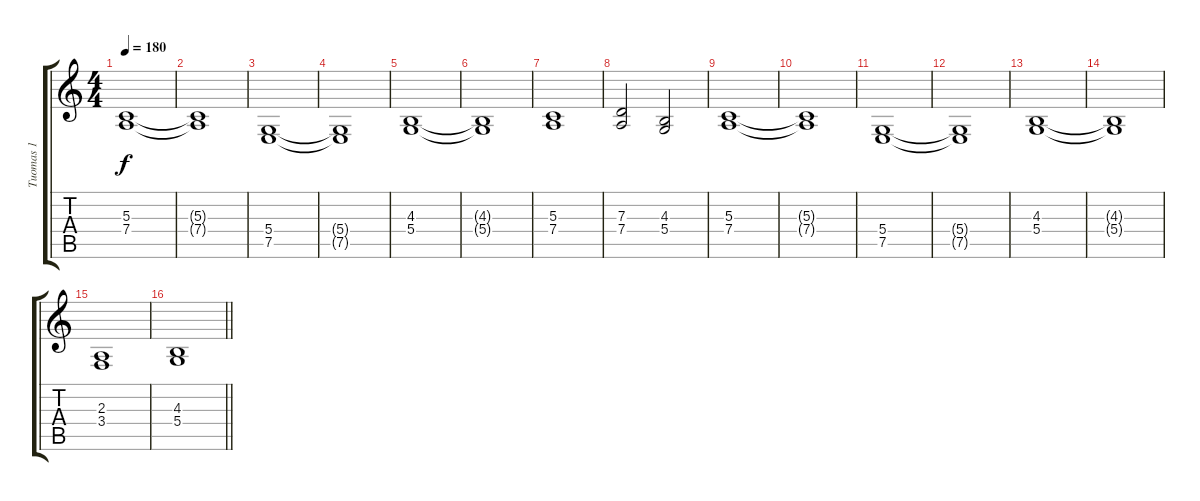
\track ("Tuomas 1" "Tuomas 1") {instrument synthstrings1}
\staff {score tabs}
\tuning (E4 B3 G3 D3 A2 E2) {hide}
\ts (4 4)
\tempo 180
\clef g2
\ks c
(5.3 7.4).1{dy f} |
(5.3{t} 7.4{t}).1 |
(5.4 7.5).1 |
(5.4{t} 7.5{t}).1 |
(4.3 5.4).1 |
(4.3{t} 5.4{t}).1 |
(5.3 7.4).1 |
(7.3 7.4).2 (4.3 5.4).2 |
(5.3 7.4).1 |
(5.3{t} 7.4{t}).1 |
(5.4 7.5).1 |
(5.4{t} 7.5{t}).1 |
(4.3 5.4).1 |
(4.3{t} 5.4{t}).1 |
(2.3 3.4).1 |
\barLineRight lightlight
(4.3 5.4).1
